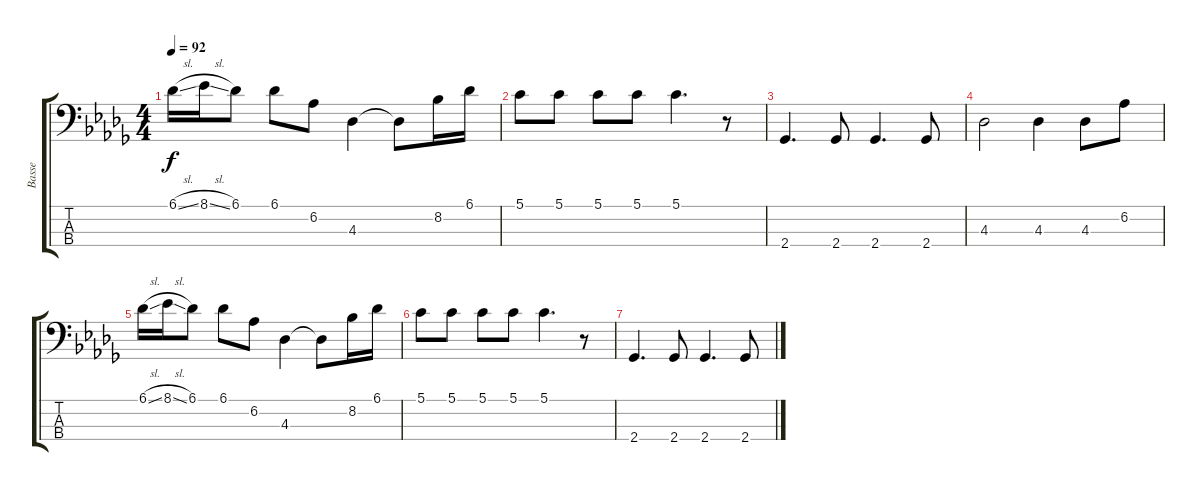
\track ("Basse" "Basse") {instrument electricbassfinger}
\staff {score tabs}
\tuning (G2 D2 A1 E1) {hide}
\ts (4 4)
\tempo 92
\clef f4
\ks db
6.1{sl}.16{dy f} 8.1{sl}.16 6.1.8 6.1.8 6.2.8 4.3.4 4.3{t}.8 8.2.16 6.1.16 |
5.1.8 5.1.8 5.1.8 5.1.8 5.1.4{d} r.8 |
2.4.4{d} 2.4.8 2.4.4{d} 2.4.8 |
4.3.2{volume 0} 4.3.4 4.3.8 6.2.8 |
6.1{sl}.16 8.1{sl}.16 6.1.8 6.1.8 6.2.8 4.3.4 4.3{t}.8 8.2.16 6.1.16 |
5.1.8 5.1.8 5.1.8 5.1.8 5.1.4{d} r.8 |
2.4.4{d} 2.4.8 2.4.4{d} 2.4.8
